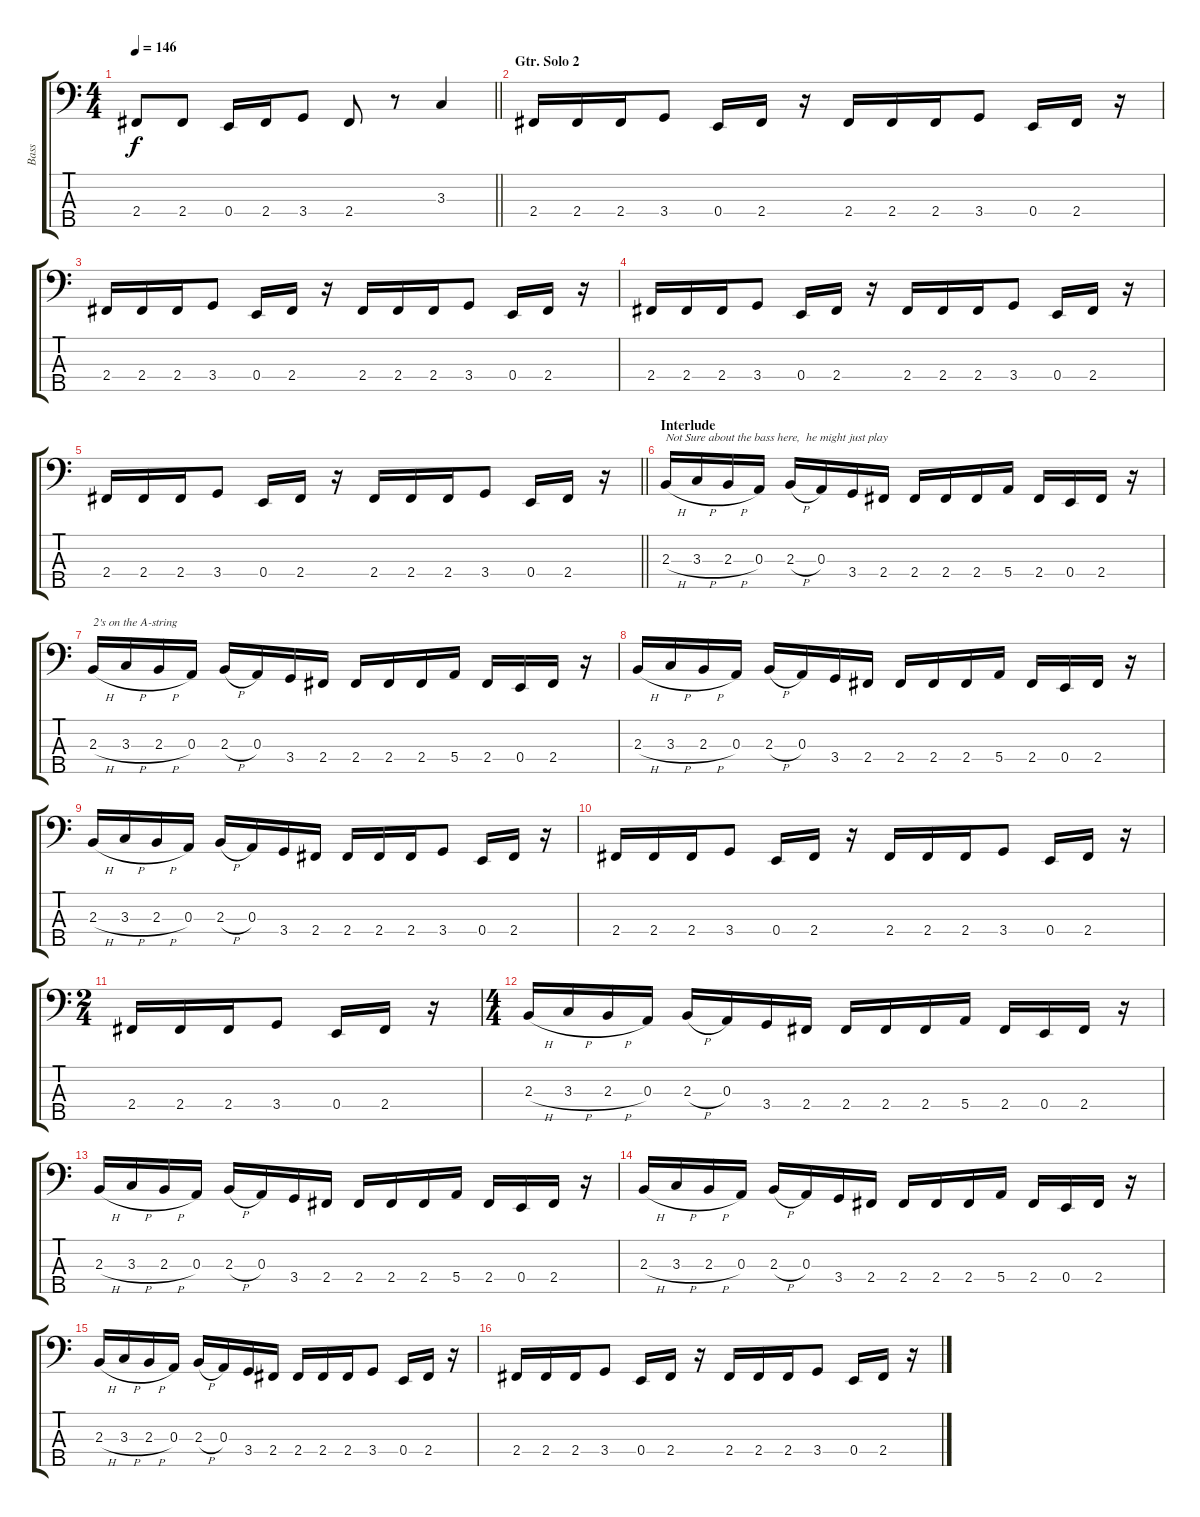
\track ("Bass" "Bass") {instrument electricbasspick}
\staff {score tabs}
\tuning (G2 D2 A1 E1 B0) {hide}
\ts (4 4)
\tempo 146
\clef f4
\barLineRight lightlight
\ks c
2.4.8{dy f} 2.4.8 0.4.16 2.4.16 3.4.8 2.4.8 r.8 3.3.4 |
\section ("" "Gtr. Solo 2")
2.4.16 2.4.16 2.4.16 3.4.8 0.4.16 2.4.16 r.16 2.4.16 2.4.16 2.4.16 3.4.8 0.4.16 2.4.16 r.16 |
2.4.16 2.4.16 2.4.16 3.4.8 0.4.16 2.4.16 r.16 2.4.16 2.4.16 2.4.16 3.4.8 0.4.16 2.4.16 r.16 |
2.4.16 2.4.16 2.4.16 3.4.8 0.4.16 2.4.16 r.16 2.4.16 2.4.16 2.4.16 3.4.8 0.4.16 2.4.16 r.16 |
\barLineRight lightlight
2.4.16 2.4.16 2.4.16 3.4.8 0.4.16 2.4.16 r.16 2.4.16 2.4.16 2.4.16 3.4.8 0.4.16 2.4.16 r.16 |
\section ("" "Interlude")
2.3{h}.16{txt "Not Sure about the bass here,  he might just play "} 3.3{h}.16 2.3{h}.16 0.3.16 2.3{h}.16 0.3.16 3.4.16 2.4.16 2.4.16 2.4.16 2.4.16 5.4.16 2.4.16 0.4.16 2.4.16 r.16 |
2.3{h}.16{txt "2's on the A-string"} 3.3{h}.16 2.3{h}.16 0.3.16 2.3{h}.16 0.3.16 3.4.16 2.4.16 2.4.16 2.4.16 2.4.16 5.4.16 2.4.16 0.4.16 2.4.16 r.16 |
2.3{h}.16 3.3{h}.16 2.3{h}.16 0.3.16 2.3{h}.16 0.3.16 3.4.16 2.4.16 2.4.16 2.4.16 2.4.16 5.4.16 2.4.16 0.4.16 2.4.16 r.16 |
2.3{h}.16 3.3{h}.16 2.3{h}.16 0.3.16 2.3{h}.16 0.3.16 3.4.16 2.4.16 2.4.16 2.4.16 2.4.16 3.4.8 0.4.16 2.4.16 r.16 |
2.4.16 2.4.16 2.4.16 3.4.8 0.4.16 2.4.16 r.16 2.4.16 2.4.16 2.4.16 3.4.8 0.4.16 2.4.16 r.16 |
\ts (2 4)
2.4.16 2.4.16 2.4.16 3.4.8 0.4.16 2.4.16 r.16 |
\ts (4 4)
2.3{h}.16 3.3{h}.16 2.3{h}.16 0.3.16 2.3{h}.16 0.3.16 3.4.16 2.4.16 2.4.16 2.4.16 2.4.16 5.4.16 2.4.16 0.4.16 2.4.16 r.16 |
2.3{h}.16 3.3{h}.16 2.3{h}.16 0.3.16 2.3{h}.16 0.3.16 3.4.16 2.4.16 2.4.16 2.4.16 2.4.16 5.4.16 2.4.16 0.4.16 2.4.16 r.16 |
2.3{h}.16 3.3{h}.16 2.3{h}.16 0.3.16 2.3{h}.16 0.3.16 3.4.16 2.4.16 2.4.16 2.4.16 2.4.16 5.4.16 2.4.16 0.4.16 2.4.16 r.16 |
2.3{h}.16 3.3{h}.16 2.3{h}.16 0.3.16 2.3{h}.16 0.3.16 3.4.16 2.4.16 2.4.16 2.4.16 2.4.16 3.4.8 0.4.16 2.4.16 r.16 |
2.4.16 2.4.16 2.4.16 3.4.8 0.4.16 2.4.16 r.16 2.4.16 2.4.16 2.4.16 3.4.8 0.4.16 2.4.16 r.16
